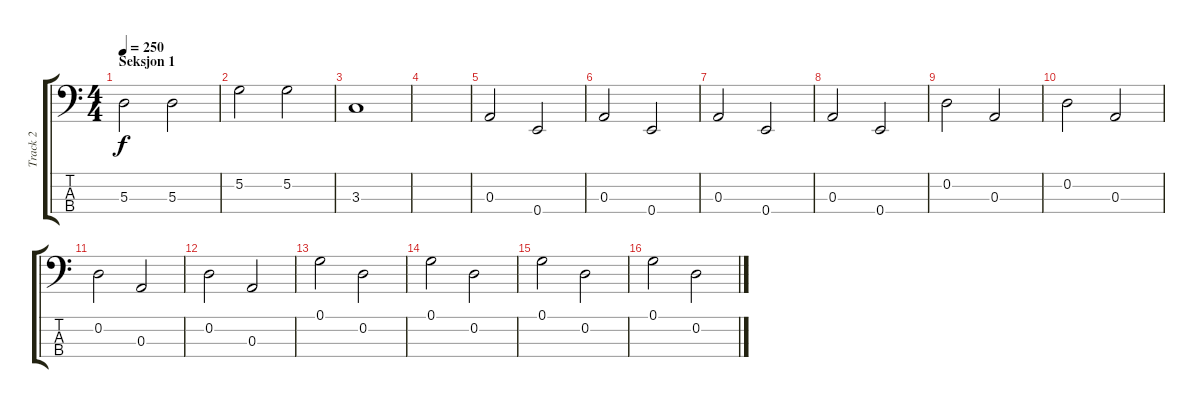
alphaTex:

\track ("Track 2" "Track 2") {instrument electricbassfinger}
\staff {score tabs}
\tuning (G2 D2 A1 E1) {hide}
\ts (4 4)
\section ("" "Seksjon 1")
\tempo 250
\clef f4
\ks c
5.3.2{dy f} 5.3.2 |
5.2.2 5.2.2 |
3.3.1 |
|
0.3.2 0.4.2 |
0.3.2 0.4.2 |
0.3.2 0.4.2 |
0.3.2 0.4.2 |
0.2.2 0.3.2 |
0.2.2 0.3.2 |
0.2.2 0.3.2 |
0.2.2 0.3.2 |
0.1.2 0.2.2 |
0.1.2 0.2.2 |
0.1.2 0.2.2 |
0.1.2 0.2.2
